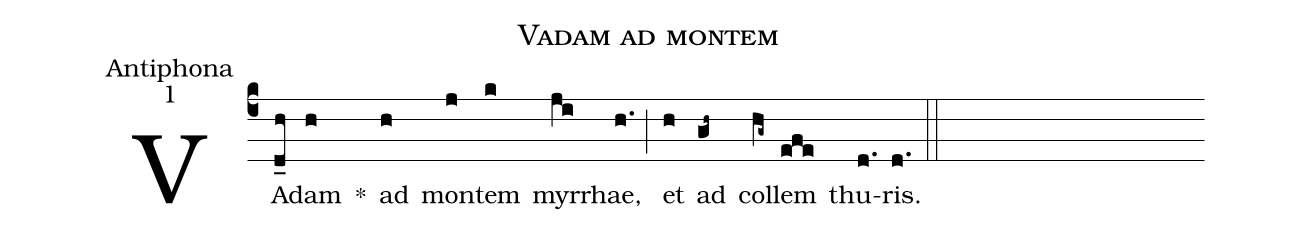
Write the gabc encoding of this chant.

name:Vadam ad montem;
office-part:Antiphona;
mode:1;
%%
(c4) VA(d_h)dam(h) *() ad(h) mon(j)tem(k) myr(ji)rhae,(h.) (;) et(h) ad(gh~) col(hg~)lem(efe) thu(d.)ris.(d.) (::)
